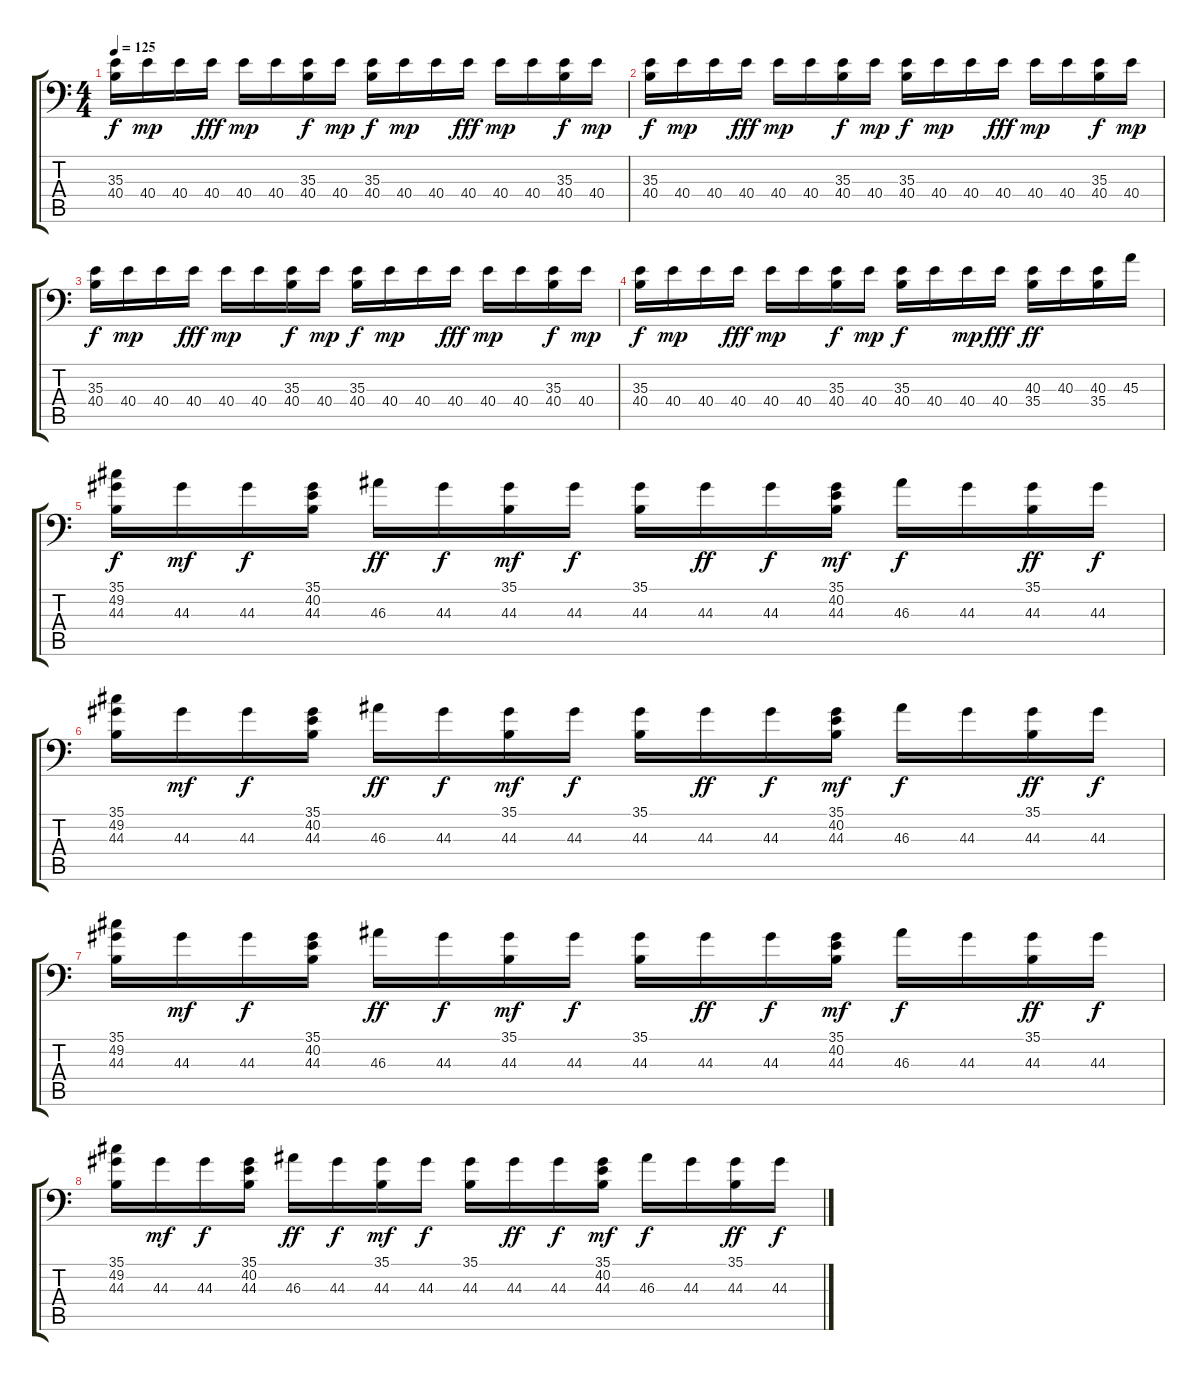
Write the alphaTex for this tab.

\track "" {instrument acousticgrandpiano}
\staff {score tabs}
\tuning (C-1 C-1 C-1 C-1 C-1 C-1) {hide}
\ts (4 4)
\tempo 125
\clef f4
\ks c
(35.3 40.4).16{dy f} 40.4.16{dy mp} 40.4.16 40.4.16{dy fff} 40.4.16{dy mp} 40.4.16 (35.3 40.4).16{dy f} 40.4.16{dy mp} (35.3 40.4).16{dy f} 40.4.16{dy mp} 40.4.16 40.4.16{dy fff} 40.4.16{dy mp} 40.4.16 (35.3 40.4).16{dy f} 40.4.16{dy mp} |
(35.3 40.4).16{dy f} 40.4.16{dy mp} 40.4.16 40.4.16{dy fff} 40.4.16{dy mp} 40.4.16 (35.3 40.4).16{dy f} 40.4.16{dy mp} (35.3 40.4).16{dy f} 40.4.16{dy mp} 40.4.16 40.4.16{dy fff} 40.4.16{dy mp} 40.4.16 (35.3 40.4).16{dy f} 40.4.16{dy mp} |
(35.3 40.4).16{dy f} 40.4.16{dy mp} 40.4.16 40.4.16{dy fff} 40.4.16{dy mp} 40.4.16 (35.3 40.4).16{dy f} 40.4.16{dy mp} (35.3 40.4).16{dy f} 40.4.16{dy mp} 40.4.16 40.4.16{dy fff} 40.4.16{dy mp} 40.4.16 (35.3 40.4).16{dy f} 40.4.16{dy mp} |
(35.3 40.4).16{dy f} 40.4.16{dy mp} 40.4.16 40.4.16{dy fff} 40.4.16{dy mp} 40.4.16 (35.3 40.4).16{dy f} 40.4.16{dy mp} (35.3 40.4).16{dy f} 40.4.16 40.4.16{dy mp} 40.4.16{dy fff} (40.3 35.4).16{dy ff} 40.3.16 (40.3 35.4).16 45.3.16 |
(35.1 49.2 44.3).16{dy f} 44.3.16{dy mf} 44.3.16{dy f} (35.1 40.2 44.3).16 46.3.16{dy ff} 44.3.16{dy f} (35.1 44.3).16{dy mf} 44.3.16{dy f} (35.1 44.3).16 44.3.16{dy ff} 44.3.16{dy f} (35.1 40.2 44.3).16{dy mf} 46.3.16{dy f} 44.3.16 (35.1 44.3).16{dy ff} 44.3.16{dy f} |
(35.1 49.2 44.3).16 44.3.16{dy mf} 44.3.16{dy f} (35.1 40.2 44.3).16 46.3.16{dy ff} 44.3.16{dy f} (35.1 44.3).16{dy mf} 44.3.16{dy f} (35.1 44.3).16 44.3.16{dy ff} 44.3.16{dy f} (35.1 40.2 44.3).16{dy mf} 46.3.16{dy f} 44.3.16 (35.1 44.3).16{dy ff} 44.3.16{dy f} |
(35.1 49.2 44.3).16 44.3.16{dy mf} 44.3.16{dy f} (35.1 40.2 44.3).16 46.3.16{dy ff} 44.3.16{dy f} (35.1 44.3).16{dy mf} 44.3.16{dy f} (35.1 44.3).16 44.3.16{dy ff} 44.3.16{dy f} (35.1 40.2 44.3).16{dy mf} 46.3.16{dy f} 44.3.16 (35.1 44.3).16{dy ff} 44.3.16{dy f} |
(35.1 49.2 44.3).16 44.3.16{dy mf} 44.3.16{dy f} (35.1 40.2 44.3).16 46.3.16{dy ff} 44.3.16{dy f} (35.1 44.3).16{dy mf} 44.3.16{dy f} (35.1 44.3).16 44.3.16{dy ff} 44.3.16{dy f} (35.1 40.2 44.3).16{dy mf} 46.3.16{dy f} 44.3.16 (35.1 44.3).16{dy ff} 44.3.16{dy f}
